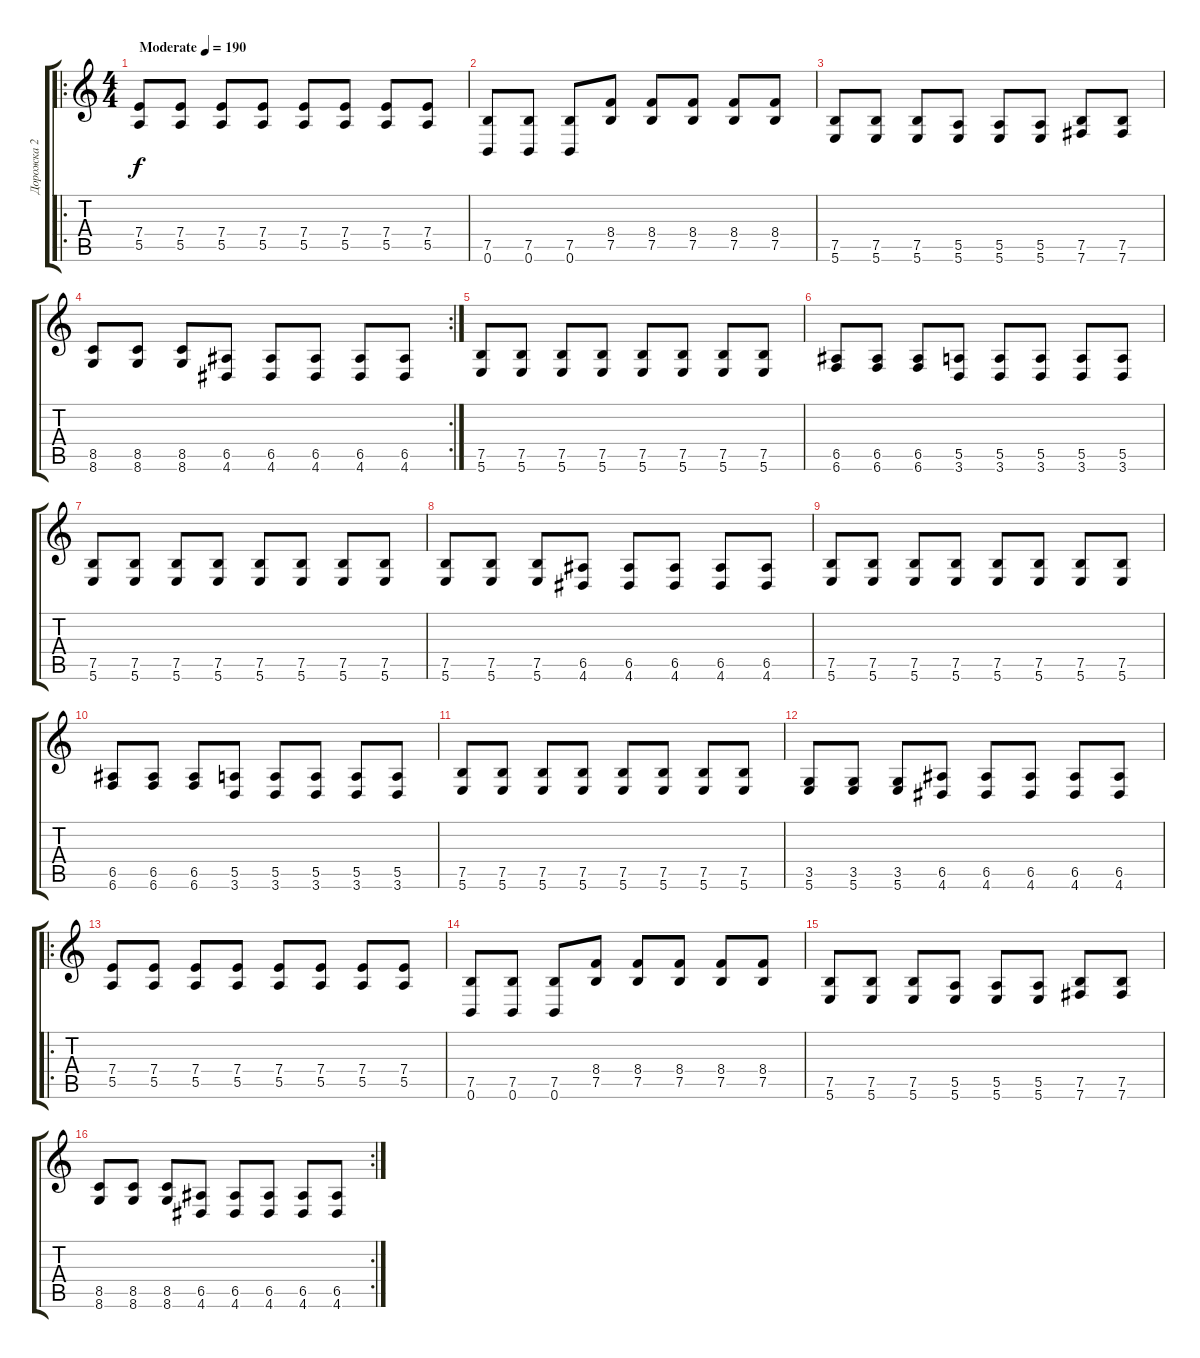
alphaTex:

\track ("Дорожка 2" "Дорожка 2") {instrument distortionguitar}
\staff {score tabs}
\tuning (B3 Gb3 D3 A2 E2 B1) {hide}
\ro
\ts (4 4)
\tempo (190 "Moderate")
\clef g2
\ks c
(7.4 5.5).8{dy f instrument distortionguitar} (7.4 5.5).8 (7.4 5.5).8 (7.4 5.5).8 (7.4 5.5).8 (7.4 5.5).8 (7.4 5.5).8 (7.4 5.5).8 |
(7.5 0.6).8 (7.5 0.6).8 (7.5 0.6).8 (8.4 7.5).8 (8.4 7.5).8 (8.4 7.5).8 (8.4 7.5).8 (8.4 7.5).8 |
(7.5 5.6).8 (7.5 5.6).8 (7.5 5.6).8 (5.5 5.6).8 (5.5 5.6).8 (5.5 5.6).8 (7.5 7.6).8 (7.5 7.6).8 |
\rc 2
(8.5 8.6).8 (8.5 8.6).8 (8.5 8.6).8 (6.5 4.6).8 (6.5 4.6).8 (6.5 4.6).8 (6.5 4.6).8 (6.5 4.6).8 |
(7.5 5.6).8 (7.5 5.6).8 (7.5 5.6).8 (7.5 5.6).8 (7.5 5.6).8 (7.5 5.6).8 (7.5 5.6).8 (7.5 5.6).8 |
(6.5 6.6).8 (6.5 6.6).8 (6.5 6.6).8 (5.5 3.6).8 (5.5 3.6).8 (5.5 3.6).8 (5.5 3.6).8 (5.5 3.6).8 |
(7.5 5.6).8 (7.5 5.6).8 (7.5 5.6).8 (7.5 5.6).8 (7.5 5.6).8 (7.5 5.6).8 (7.5 5.6).8 (7.5 5.6).8 |
(7.5 5.6).8 (7.5 5.6).8 (7.5 5.6).8 (6.5 4.6).8 (6.5 4.6).8 (6.5 4.6).8 (6.5 4.6).8 (6.5 4.6).8 |
(7.5 5.6).8 (7.5 5.6).8 (7.5 5.6).8 (7.5 5.6).8 (7.5 5.6).8 (7.5 5.6).8 (7.5 5.6).8 (7.5 5.6).8 |
(6.5 6.6).8 (6.5 6.6).8 (6.5 6.6).8 (5.5 3.6).8 (5.5 3.6).8 (5.5 3.6).8 (5.5 3.6).8 (5.5 3.6).8 |
(7.5 5.6).8 (7.5 5.6).8 (7.5 5.6).8 (7.5 5.6).8 (7.5 5.6).8 (7.5 5.6).8 (7.5 5.6).8 (7.5 5.6).8 |
(3.5 5.6).8 (3.5 5.6).8 (3.5 5.6).8 (6.5 4.6).8 (6.5 4.6).8 (6.5 4.6).8 (6.5 4.6).8 (6.5 4.6).8 |
\ro
(7.4 5.5).8 (7.4 5.5).8 (7.4 5.5).8 (7.4 5.5).8 (7.4 5.5).8 (7.4 5.5).8 (7.4 5.5).8 (7.4 5.5).8 |
(7.5 0.6).8 (7.5 0.6).8 (7.5 0.6).8 (8.4 7.5).8 (8.4 7.5).8 (8.4 7.5).8 (8.4 7.5).8 (8.4 7.5).8 |
(7.5 5.6).8 (7.5 5.6).8 (7.5 5.6).8 (5.5 5.6).8 (5.5 5.6).8 (5.5 5.6).8 (7.5 7.6).8 (7.5 7.6).8 |
\rc 2
(8.5 8.6).8 (8.5 8.6).8 (8.5 8.6).8 (6.5 4.6).8 (6.5 4.6).8 (6.5 4.6).8 (6.5 4.6).8 (6.5 4.6).8
